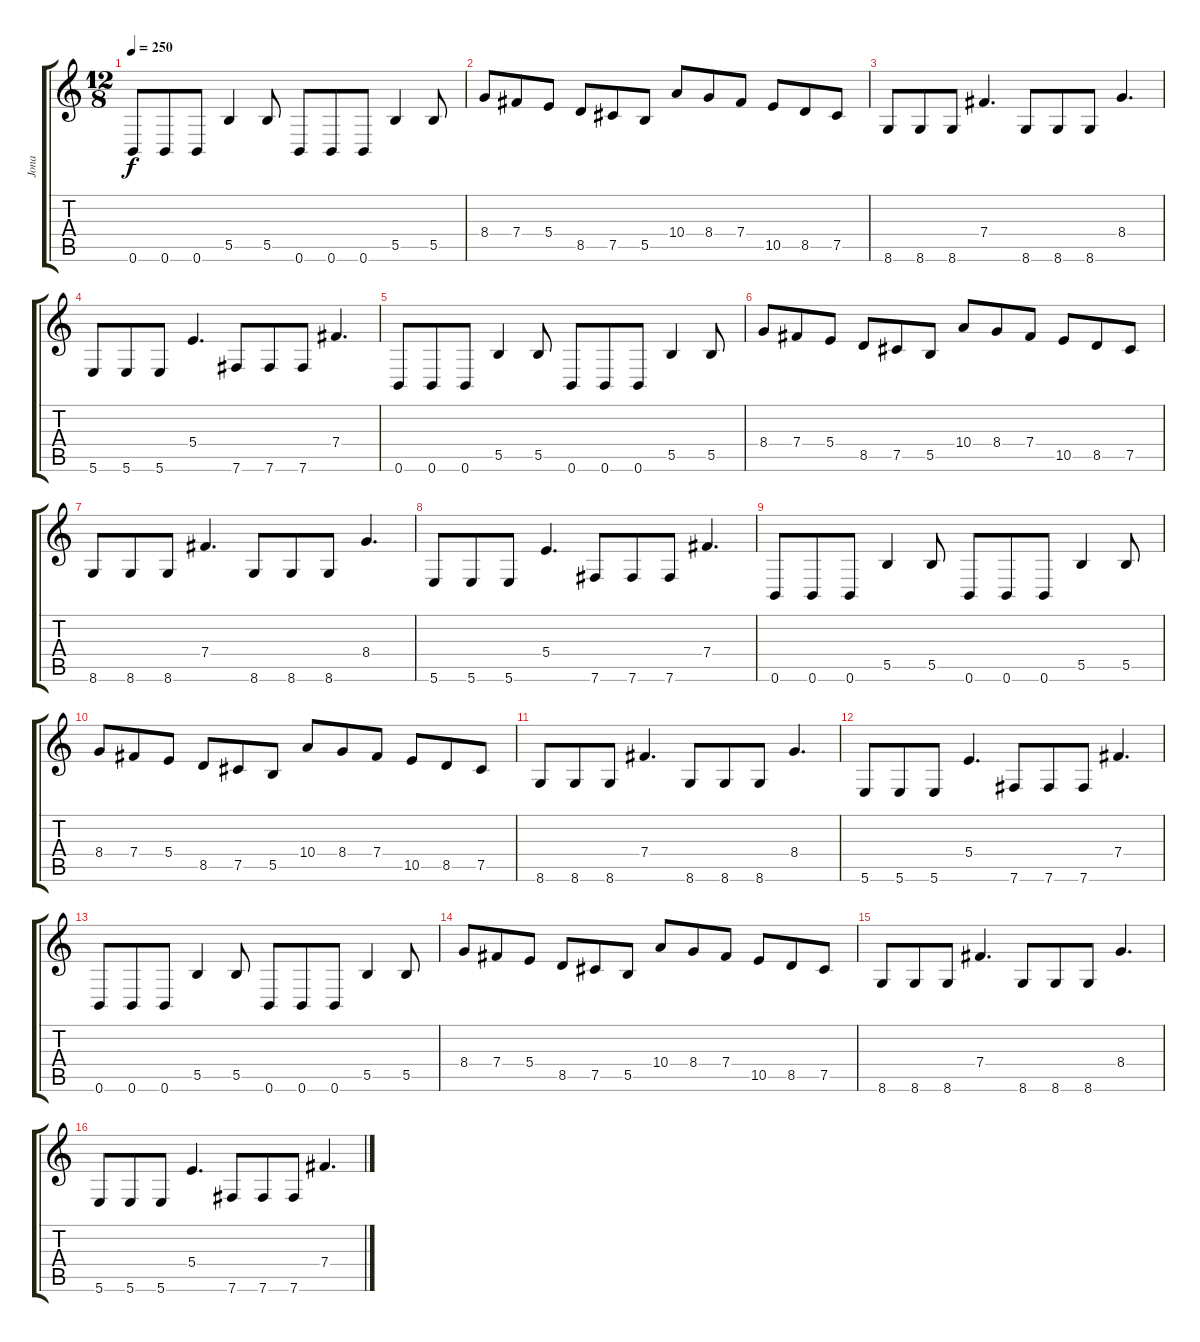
\track ("Jona" "Jona") {instrument distortionguitar}
\staff {score tabs}
\tuning (Db4 Ab3 E3 B2 Gb2 B1) {hide}
\ts (12 8)
\tempo 250
\clef g2
\ks c
0.6.8{dy f} 0.6.8 0.6.8 5.5.4 5.5.8 0.6.8 0.6.8 0.6.8 5.5.4 5.5.8 |
8.4.8 7.4.8 5.4.8 8.5.8 7.5.8 5.5.8 10.4.8 8.4.8 7.4.8 10.5.8 8.5.8 7.5.8 |
8.6.8 8.6.8 8.6.8 7.4.4{d} 8.6.8 8.6.8 8.6.8 8.4.4{d} |
5.6.8 5.6.8 5.6.8 5.4.4{d} 7.6.8 7.6.8 7.6.8 7.4.4{d} |
0.6.8 0.6.8 0.6.8 5.5.4 5.5.8 0.6.8 0.6.8 0.6.8 5.5.4 5.5.8 |
8.4.8 7.4.8 5.4.8 8.5.8 7.5.8 5.5.8 10.4.8 8.4.8 7.4.8 10.5.8 8.5.8 7.5.8 |
8.6.8 8.6.8 8.6.8 7.4.4{d} 8.6.8 8.6.8 8.6.8 8.4.4{d} |
5.6.8 5.6.8 5.6.8 5.4.4{d} 7.6.8 7.6.8 7.6.8 7.4.4{d} |
0.6.8 0.6.8 0.6.8 5.5.4 5.5.8 0.6.8 0.6.8 0.6.8 5.5.4 5.5.8 |
8.4.8 7.4.8 5.4.8 8.5.8 7.5.8 5.5.8 10.4.8 8.4.8 7.4.8 10.5.8 8.5.8 7.5.8 |
8.6.8 8.6.8 8.6.8 7.4.4{d} 8.6.8 8.6.8 8.6.8 8.4.4{d} |
5.6.8 5.6.8 5.6.8 5.4.4{d} 7.6.8 7.6.8 7.6.8 7.4.4{d} |
0.6.8 0.6.8 0.6.8 5.5.4 5.5.8 0.6.8 0.6.8 0.6.8 5.5.4 5.5.8 |
8.4.8 7.4.8 5.4.8 8.5.8 7.5.8 5.5.8 10.4.8 8.4.8 7.4.8 10.5.8 8.5.8 7.5.8 |
8.6.8 8.6.8 8.6.8 7.4.4{d} 8.6.8 8.6.8 8.6.8 8.4.4{d} |
5.6.8 5.6.8 5.6.8 5.4.4{d} 7.6.8 7.6.8 7.6.8 7.4.4{d}
